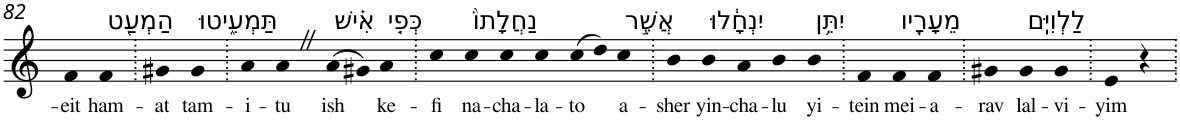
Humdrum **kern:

**kern	**text
*part1	*part1
*staff1	*staff1
*I"Piano	*
*I'Pno	*
!!LO:PB:g=z
*clefG2	*
*k[]	*
=82	=82
!	!LO:LY:b
4f	-eit
!LO:TX:a:t=הַמְעַ֖ט	!
!	!LO:LY:b
4f	ham-
=83.	=83.
!	!LO:LY:b
4g#X	-at
!LO:TX:a:t=תַּמְעִ֑יטוּ	!
!	!LO:LY:b
4g#	tam-
=84.	=84.
!	!LO:LY:b
4a	-i-
!	!LO:LY:b
4aZ	-tu
!LO:TX:a:t=אִ֗ישׁ	!
!	!LO:LY:b
(>8a	ish
8g#X)	.
!LO:TX:a:t=כְּפִ֤י	!
!	!LO:LY:b
4a	ke-
=85.	=85.
!	!LO:LY:b
4cc	-fi
!LO:TX:a:t=נַחֲלָתוֹ֙	!
!	!LO:LY:b
4cc	na-
!	!LO:LY:b
4cc	-cha-
!	!LO:LY:b
4cc	-la-
!	!LO:LY:b
(>8cc	-to
8dd)	.
!LO:TX:a:t=אֲשֶׁ֣ר	!
!	!LO:LY:b
4cc	a-
=86.	=86.
!	!LO:LY:b
4b	-sher
!LO:TX:a:t=יִנְחָ֔לוּ	!
!	!LO:LY:b
4b	yin-
!	!LO:LY:b
4a	-cha-
!	!LO:LY:b
4b	-lu
!LO:TX:a:t=יִתֵּ֥ן	!
!	!LO:LY:b
4b	yi-
=87.	=87.
!	!LO:LY:b
4f	-tein
!LO:TX:a:t=מֵעָרָ֖יו	!
!	!LO:LY:b
4f	mei-
!	!LO:LY:b
4f	-a-
=88.	=88.
!	!LO:LY:b
4g#X	-rav
!LO:TX:a:t=לַלְוִיִּֽם	!
!	!LO:LY:b
4g#	lal-
!	!LO:LY:b
4g#	-vi-
=89.	=89.
!	!LO:LY:b
4e	-yim
4r	.
=.	=.
*-	*-
